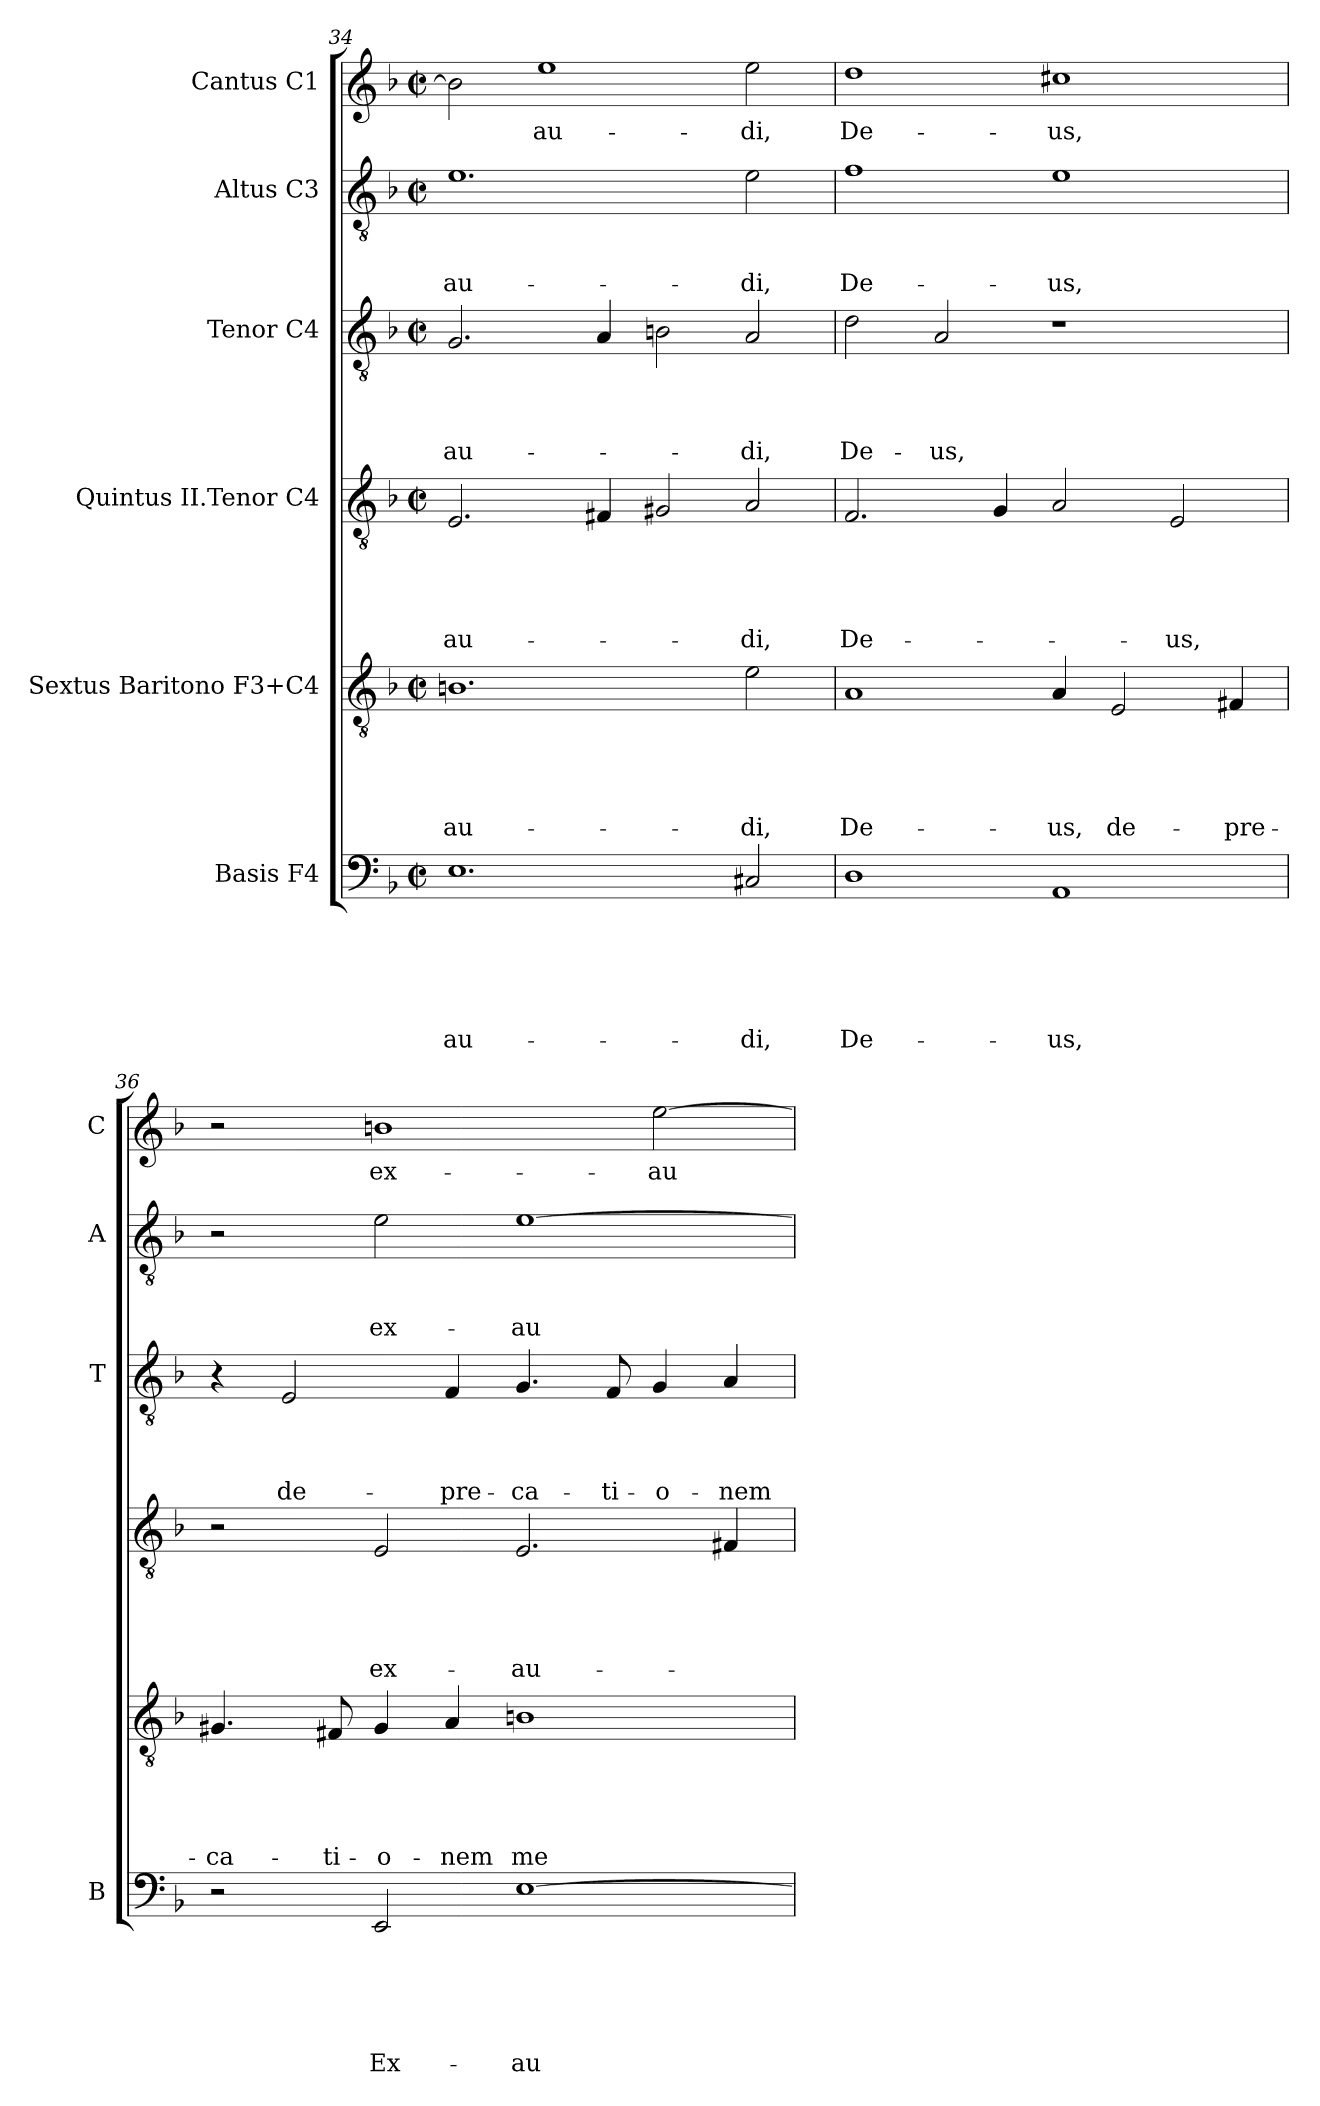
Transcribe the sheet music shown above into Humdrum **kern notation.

**kern	**text	**text	**text	**text	**text	**text	**kern	**text	**text	**text	**text	**text	**kern	**text	**text	**text	**text	**text	**kern	**text	**text	**text	**text	**kern	**text	**text	**text	**kern	**text
*part6	*part6	*part6	*part6	*part6	*part6	*part6	*part5	*part5	*part5	*part5	*part5	*part5	*part4	*part4	*part4	*part4	*part4	*part4	*part3	*part3	*part3	*part3	*part3	*part2	*part2	*part2	*part2	*part1	*part1
*staff6	*staff6	*staff6	*staff6	*staff6	*staff6	*staff6	*staff5	*staff5	*staff5	*staff5	*staff5	*staff5	*staff4	*staff4	*staff4	*staff4	*staff4	*staff4	*staff3	*staff3	*staff3	*staff3	*staff3	*staff2	*staff2	*staff2	*staff2	*staff1	*staff1
*I"Basis F4	*	*	*	*	*	*	*I"Sextus Baritono F3+C4	*	*	*	*	*	*I"Quintus II.Tenor C4	*	*	*	*	*	*I"Tenor C4	*	*	*	*	*I"Altus C3	*	*	*	*I"Cantus C1	*
*I'B	*	*	*	*	*	*	*	*	*	*	*	*	*	*	*	*	*	*	*I'T	*	*	*	*	*I'A	*	*	*	*I'C	*
*clefF4	*	*	*	*	*	*	*clefGv2	*	*	*	*	*	*clefGv2	*	*	*	*	*	*clefGv2	*	*	*	*	*clefGv2	*	*	*	*clefG2	*
*k[b-]	*	*	*	*	*	*	*k[b-]	*	*	*	*	*	*k[b-]	*	*	*	*	*	*k[b-]	*	*	*	*	*k[b-]	*	*	*	*k[b-]	*
*F:	*	*	*	*	*	*	*F:	*	*	*	*	*	*F:	*	*	*	*	*	*F:	*	*	*	*	*F:	*	*	*	*F:	*
*M2/2	*	*	*	*	*	*	*M2/2	*	*	*	*	*	*M2/2	*	*	*	*	*	*M2/2	*	*	*	*	*M2/2	*	*	*	*M2/2	*
*met(c|)	*	*	*	*	*	*	*met(c|)	*	*	*	*	*	*met(c|)	*	*	*	*	*	*met(c|)	*	*	*	*	*met(c|)	*	*	*	*met(c|)	*
=34	=34	=34	=34	=34	=34	=34	=34	=34	=34	=34	=34	=34	=34	=34	=34	=34	=34	=34	=34	=34	=34	=34	=34	=34	=34	=34	=34	=34	=34
!	!	!	!	!	!	!LO:LY:b	!	!	!	!	!	!LO:LY:b	!	!	!	!	!	!LO:LY:b	!	!	!	!	!LO:LY:b	!	!	!	!LO:LY:b	!	!
1.E	.	.	.	.	.	-au-	1.Bn	.	.	.	.	-au-	2.E/	.	.	.	.	-au-	2.G/	.	.	.	-au-	1.e	.	.	-au-	2b\]	.
!	!	!	!	!	!	!	!	!	!	!	!	!	!	!	!	!	!	!	!	!	!	!	!	!	!	!	!	!	!LO:LY:b
.	.	.	.	.	.	.	.	.	.	.	.	.	.	.	.	.	.	.	.	.	.	.	.	.	.	.	.	1ee	-au-
.	.	.	.	.	.	.	.	.	.	.	.	.	4F#X/	.	.	.	.	.	4A/	.	.	.	.	.	.	.	.	.	.
.	.	.	.	.	.	.	.	.	.	.	.	.	2G#X/	.	.	.	.	.	2Bn\	.	.	.	.	.	.	.	.	.	.
!	!	!	!	!	!	!LO:LY:b	!	!	!	!	!	!LO:LY:b	!	!	!	!	!	!LO:LY:b	!	!	!	!	!LO:LY:b	!	!	!	!LO:LY:b	!	!LO:LY:b
2C#X/	.	.	.	.	.	-di,	2e\	.	.	.	.	-di,	2A/	.	.	.	.	-di,	2A/	.	.	.	-di,	2e\	.	.	-di,	2ee\	-di,
=35	=35	=35	=35	=35	=35	=35	=35	=35	=35	=35	=35	=35	=35	=35	=35	=35	=35	=35	=35	=35	=35	=35	=35	=35	=35	=35	=35	=35	=35
!	!	!	!	!	!	!LO:LY:b	!	!	!	!	!	!LO:LY:b	!	!	!	!	!	!LO:LY:b	!	!	!	!	!LO:LY:b	!	!	!	!LO:LY:b	!	!LO:LY:b
1D	.	.	.	.	.	De-	1A	.	.	.	.	De-	2.F/	.	.	.	.	De-	2d\	.	.	.	De-	1f	.	.	De-	1dd	De-
!	!	!	!	!	!	!	!	!	!	!	!	!	!	!	!	!	!	!	!	!	!	!	!LO:LY:b	!	!	!	!	!	!
.	.	.	.	.	.	.	.	.	.	.	.	.	.	.	.	.	.	.	2A/	.	.	.	-us,	.	.	.	.	.	.
.	.	.	.	.	.	.	.	.	.	.	.	.	4G/	.	.	.	.	.	.	.	.	.	.	.	.	.	.	.	.
!	!	!	!	!	!	!LO:LY:b	!	!	!	!	!	!LO:LY:b	!	!	!	!	!	!	!	!	!	!	!	!	!	!	!LO:LY:b	!	!LO:LY:b
1AA	.	.	.	.	.	-us,	4A/	.	.	.	.	-us,	2A/	.	.	.	.	.	1r	.	.	.	.	1e	.	.	-us,	1cc#X	-us,
!	!	!	!	!	!	!	!	!	!	!	!	!LO:LY:b	!	!	!	!	!	!	!	!	!	!	!	!	!	!	!	!	!
.	.	.	.	.	.	.	2E/	.	.	.	.	de-	.	.	.	.	.	.	.	.	.	.	.	.	.	.	.	.	.
!	!	!	!	!	!	!	!	!	!	!	!	!	!	!	!	!	!	!LO:LY:b	!	!	!	!	!	!	!	!	!	!	!
.	.	.	.	.	.	.	.	.	.	.	.	.	2E/	.	.	.	.	-us,	.	.	.	.	.	.	.	.	.	.	.
!	!	!	!	!	!	!	!	!	!	!	!	!LO:LY:b	!	!	!	!	!	!	!	!	!	!	!	!	!	!	!	!	!
.	.	.	.	.	.	.	4F#X/	.	.	.	.	-pre-	.	.	.	.	.	.	.	.	.	.	.	.	.	.	.	.	.
!!LO:LB:g=z
=36	=36	=36	=36	=36	=36	=36	=36	=36	=36	=36	=36	=36	=36	=36	=36	=36	=36	=36	=36	=36	=36	=36	=36	=36	=36	=36	=36	=36	=36
!	!	!	!	!	!	!	!	!	!	!	!	!LO:LY:b	!	!	!	!	!	!	!	!	!	!	!	!	!	!	!	!	!
2r	.	.	.	.	.	.	4.G#X/	.	.	.	.	-ca-	2r	.	.	.	.	.	4r	.	.	.	.	2r	.	.	.	2r	.
!	!	!	!	!	!	!	!	!	!	!	!	!	!	!	!	!	!	!	!	!	!	!	!LO:LY:b	!	!	!	!	!	!
.	.	.	.	.	.	.	.	.	.	.	.	.	.	.	.	.	.	.	2E/	.	.	.	de-	.	.	.	.	.	.
!	!	!	!	!	!	!	!	!	!	!	!	!LO:LY:b	!	!	!	!	!	!	!	!	!	!	!	!	!	!	!	!	!
.	.	.	.	.	.	.	8F#X/	.	.	.	.	-ti-	.	.	.	.	.	.	.	.	.	.	.	.	.	.	.	.	.
!	!	!	!	!	!	!LO:LY:b	!	!	!	!	!	!LO:LY:b	!	!	!	!	!	!LO:LY:b	!	!	!	!	!	!	!	!	!LO:LY:b	!	!LO:LY:b
2EE/	.	.	.	.	.	Ex-	4G#/	.	.	.	.	-o-	2E/	.	.	.	.	ex-	.	.	.	.	.	2e\	.	.	ex-	1bn	ex-
!	!	!	!	!	!	!	!	!	!	!	!	!LO:LY:b	!	!	!	!	!	!	!	!	!	!	!LO:LY:b	!	!	!	!	!	!
.	.	.	.	.	.	.	4A/	.	.	.	.	-nem	.	.	.	.	.	.	4F/	.	.	.	-pre-	.	.	.	.	.	.
!	!	!	!	!	!	!LO:LY:b	!	!	!	!	!	!LO:LY:b	!	!	!	!	!	!LO:LY:b	!	!	!	!	!LO:LY:b	!	!	!	!LO:LY:b	!	!
[1E	.	.	.	.	.	-au-	1Bn	.	.	.	.	me-	2.E/	.	.	.	.	-au-	4.G/	.	.	.	-ca-	[1e	.	.	-au-	.	.
!	!	!	!	!	!	!	!	!	!	!	!	!	!	!	!	!	!	!	!	!	!	!	!LO:LY:b	!	!	!	!	!	!
.	.	.	.	.	.	.	.	.	.	.	.	.	.	.	.	.	.	.	8F/	.	.	.	-ti-	.	.	.	.	.	.
!	!	!	!	!	!	!	!	!	!	!	!	!	!	!	!	!	!	!	!	!	!	!	!LO:LY:b	!	!	!	!	!	!LO:LY:b
.	.	.	.	.	.	.	.	.	.	.	.	.	.	.	.	.	.	.	4G/	.	.	.	-o-	.	.	.	.	[2ee\	-au-
!	!	!	!	!	!	!	!	!	!	!	!	!	!	!	!	!	!	!	!	!	!	!	!LO:LY:b	!	!	!	!	!	!
.	.	.	.	.	.	.	.	.	.	.	.	.	4F#X/	.	.	.	.	.	4A/	.	.	.	-nem	.	.	.	.	.	.
=	=	=	=	=	=	=	=	=	=	=	=	=	=	=	=	=	=	=	=	=	=	=	=	=	=	=	=	=	=
*-	*-	*-	*-	*-	*-	*-	*-	*-	*-	*-	*-	*-	*-	*-	*-	*-	*-	*-	*-	*-	*-	*-	*-	*-	*-	*-	*-	*-	*-
